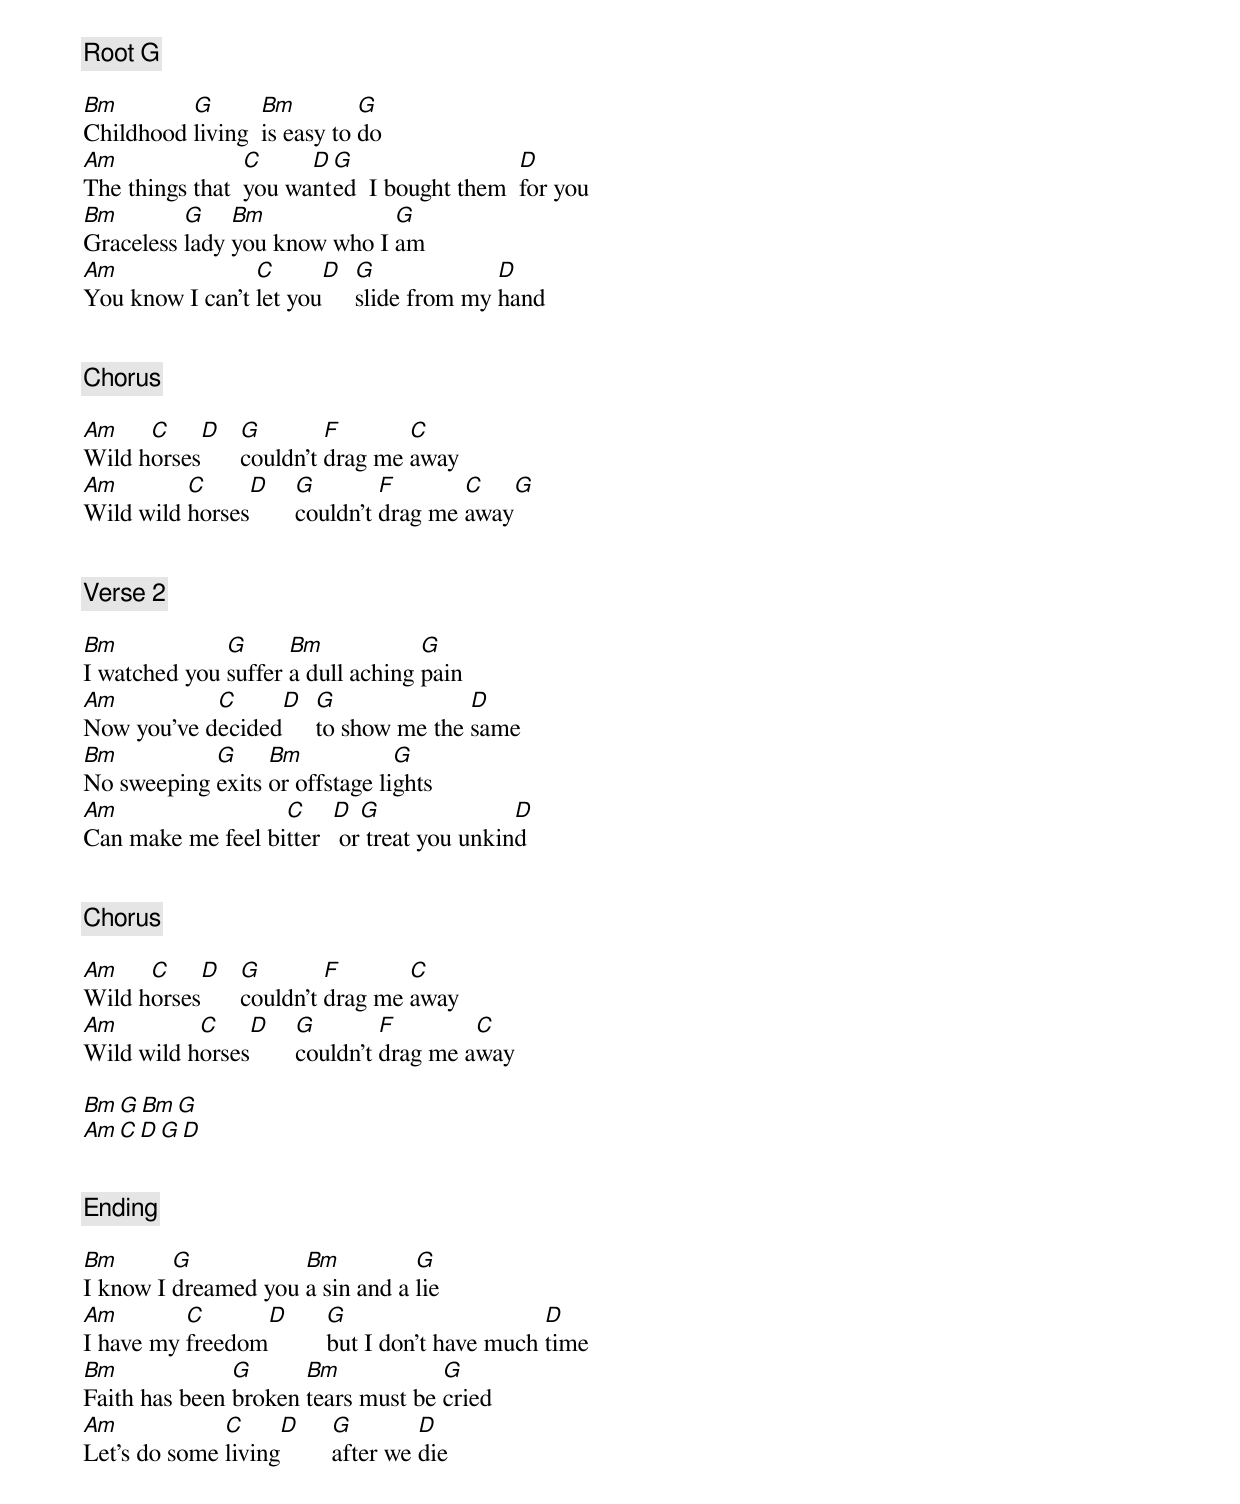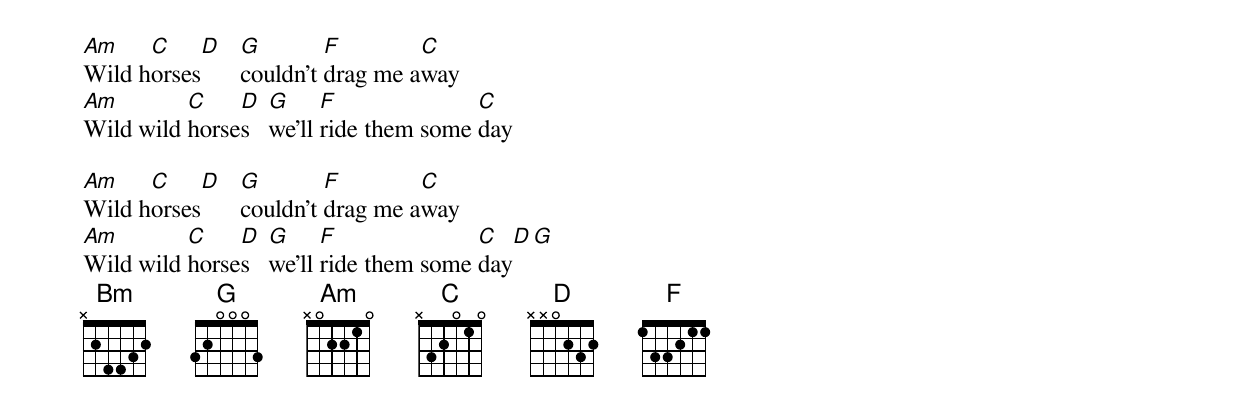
[Root] G

Bm        G       Bm         G
Childhood living  is easy to do
Am               C     D G                  D
The things that  you wanted  I bought them  for you
Bm        G    Bm             G
Graceless lady you know who I am
Am               C      D G             D
You know I can't let you  slide from my hand


[Chorus]

Am    C    D  G        F       C
Wild horses   couldn't drag me away
Am        C     D   G        F       C      G
Wild wild horses    couldn't drag me away


[Verse 2]

Bm            G      Bm            G
I watched you suffer a dull aching pain
Am          C     D G              D
Now you've decided  to show me the same
Bm          G     Bm            G
No sweeping exits or offstage lights
Am                 C     D  G               D
Can make me feel bitter   or treat you unkind


[Chorus]

Am    C    D  G        F       C
Wild horses   couldn't drag me away
Am         C    D   G        F        C
Wild wild horses    couldn't drag me away

Bm          G            Bm          G
Am       C      D   G                     D


[Ending]

Bm       G           Bm          G
I know I dreamed you a sin and a lie
Am        C      D     G                     D
I have my freedom      but I don't have much time
Bm             G      Bm            G
Faith has been broken tears must be cried
Am            C     D    G        D
Let's do some living     after we die

Am    C    D  G        F        C
Wild horses   couldn't drag me away
Am        C    D   G     F              C
Wild wild horses   we'll ride them some day

Am    C    D  G        F        C
Wild horses   couldn't drag me away
Am        C    D   G     F              C  D   G
Wild wild horses   we'll ride them some day
